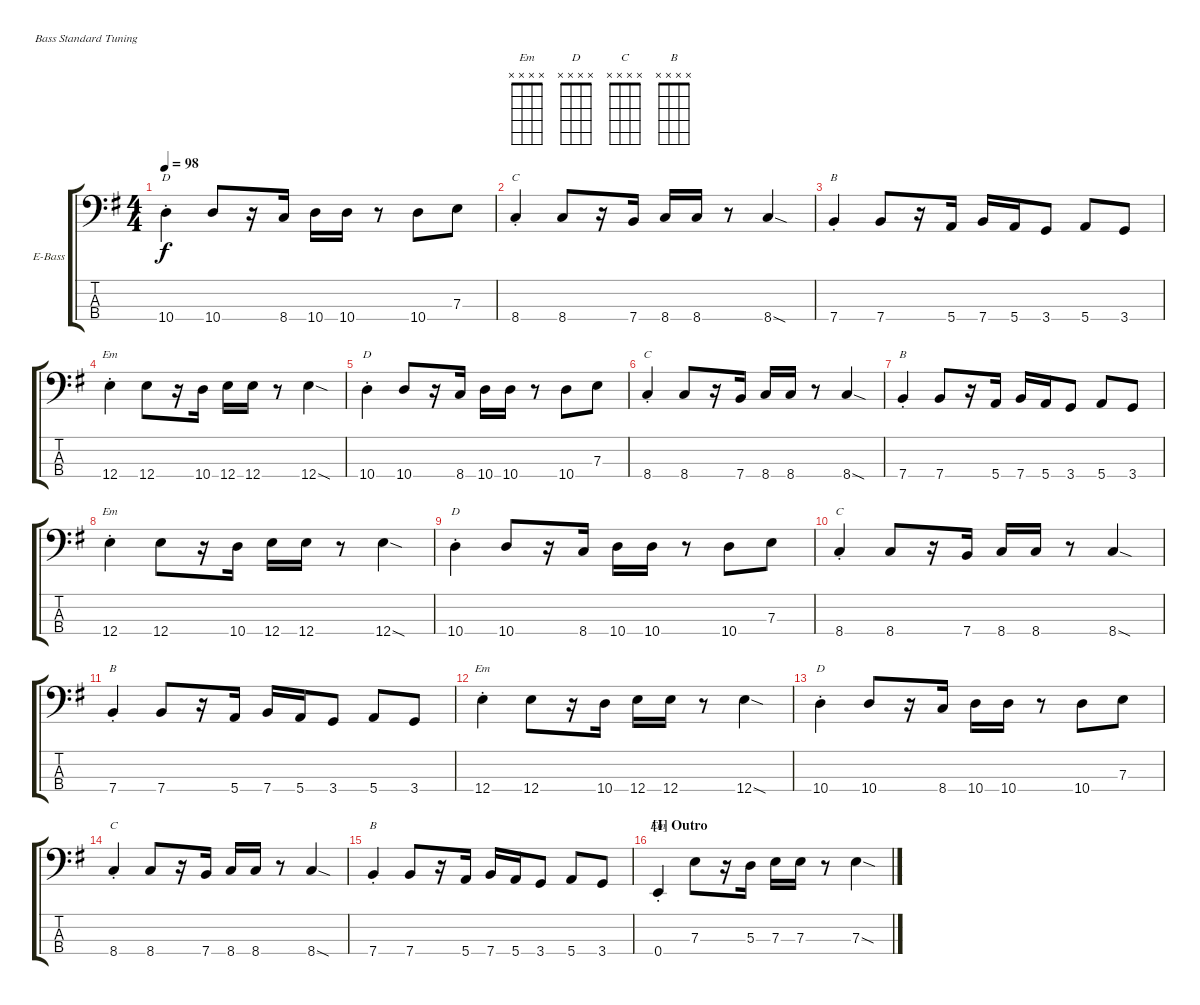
\defaultSystemsLayout 4
\bracketExtendMode groupsimilarinstruments
\firstSystemTrackNameOrientation horizontal
\otherSystemsTrackNameOrientation horizontal
\track ("Nick O'Malley" "E-Bass") {multiBarRest instrument electricbassfinger}
\staff {score tabs}
\tuning (G2 D2 A1 E1)
\chord ("Em" x x x x)
\chord ("D" x x x x)
\chord ("C" x x x x)
\chord ("B" x x x x)
\ts (4 4)
\tempo 98
\clef f4
\ks g
10.4{st}.4{ch "D" dy f} 10.4.8 r.16 8.4.16 10.4.16 10.4.16 r.8 10.4.8 7.3.8 |
8.4{st}.4{ch "C"} 8.4.8 r.16 7.4.16 8.4.16 8.4.16 r.8 8.4{sod}.4 |
7.4{st}.4{ch "B"} 7.4.8 r.16 5.4.16 7.4.16 5.4.16 3.4.8 5.4.8 3.4.8 |
12.4{st}.4{ch "Em"} 12.4.8 r.16 10.4.16 12.4.16 12.4.16 r.8 12.4{sod}.4 |
10.4{st}.4{ch "D"} 10.4.8 r.16 8.4.16 10.4.16 10.4.16 r.8 10.4.8 7.3.8 |
8.4{st}.4{ch "C"} 8.4.8 r.16 7.4.16 8.4.16 8.4.16 r.8 8.4{sod}.4 |
7.4{st}.4{ch "B"} 7.4.8 r.16 5.4.16 7.4.16 5.4.16 3.4.8 5.4.8 3.4.8 |
12.4{st}.4{ch "Em"} 12.4.8 r.16 10.4.16 12.4.16 12.4.16 r.8 12.4{sod}.4 |
10.4{st}.4{ch "D"} 10.4.8 r.16 8.4.16 10.4.16 10.4.16 r.8 10.4.8 7.3.8 |
8.4{st}.4{ch "C"} 8.4.8 r.16 7.4.16 8.4.16 8.4.16 r.8 8.4{sod}.4 |
7.4{st}.4{ch "B"} 7.4.8 r.16 5.4.16 7.4.16 5.4.16 3.4.8 5.4.8 3.4.8 |
12.4{st}.4{ch "Em"} 12.4.8 r.16 10.4.16 12.4.16 12.4.16 r.8 12.4{sod}.4 |
10.4{st}.4{ch "D"} 10.4.8 r.16 8.4.16 10.4.16 10.4.16 r.8 10.4.8 7.3.8 |
8.4{st}.4{ch "C"} 8.4.8 r.16 7.4.16 8.4.16 8.4.16 r.8 8.4{sod}.4 |
7.4{st}.4{ch "B"} 7.4.8 r.16 5.4.16 7.4.16 5.4.16 3.4.8 5.4.8 3.4.8 |
\section ("I" "Outro")
0.4{st}.4{ch "Em"} 7.3.8 r.16 5.3.16 7.3.16 7.3.16 r.8 7.3{sod}.4
